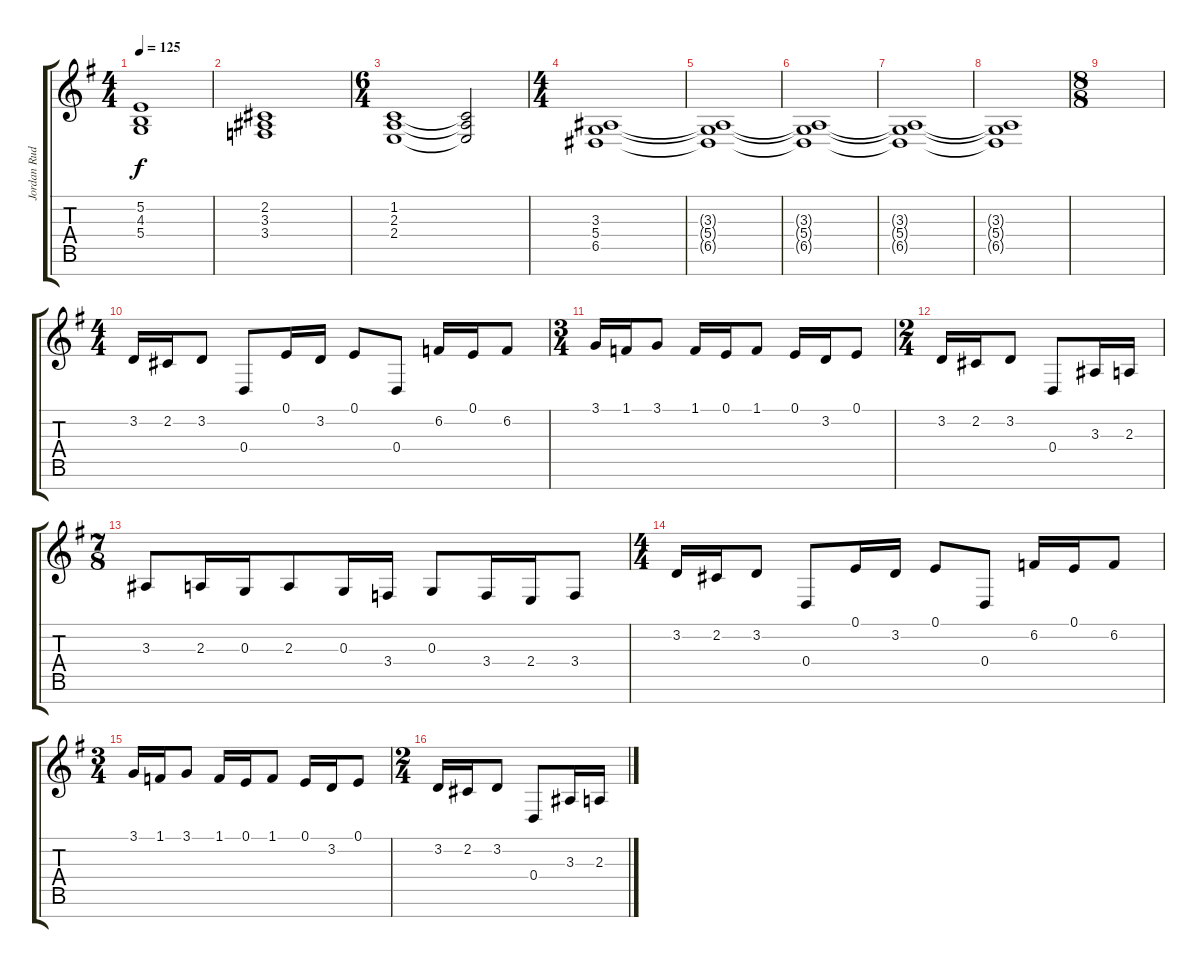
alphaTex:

\track ("Jordan Rudess - Keyboards" "Jordan Rud") {instrument lead2sawtooth}
\staff {score tabs}
\tuning (E4 B3 G3 D3 A2 E2 B1) {hide}
\ts (4 4)
\tempo 125
\clef g2
\ks g
(5.2 4.3 5.4).1{dy f volume 9 instrument synthstrings1} |
(2.2 3.3 3.4).1 |
\ts (6 4)
(1.2 2.3 2.4).1 (1.2{t} 2.3{t} 2.4{t}).2 |
\ts (4 4)
(3.3 5.4 6.5).1 |
(3.3{t} 5.4{t} 6.5{t}).1 |
(3.3{t} 5.4{t} 6.5{t}).1 |
(3.3{t} 5.4{t} 6.5{t}).1 |
(3.3{t} 5.4{t} 6.5{t}).1 |
\ts (8 8)
|
\ts (4 4)
3.2.16{volume 10 instrument stringensemble1} 2.2.16 3.2.8 0.4.8 0.1.16 3.2.16 0.1.8 0.4.8 6.2.16 0.1.16 6.2.8 |
\ts (3 4)
3.1.16 1.1.16 3.1.8 1.1.16 0.1.16 1.1.8 0.1.16 3.2.16 0.1.8 |
\ts (2 4)
3.2.16 2.2.16 3.2.8 0.4.8 3.3.16 2.3.16 |
\ts (7 8)
3.3.8 2.3.16 0.3.16 2.3.8 0.3.16 3.4.16 0.3.8 3.4.16 2.4.16 3.4.8 |
\ts (4 4)
3.2.16{volume 10 instrument stringensemble1} 2.2.16 3.2.8 0.4.8 0.1.16 3.2.16 0.1.8 0.4.8 6.2.16 0.1.16 6.2.8 |
\ts (3 4)
3.1.16 1.1.16 3.1.8 1.1.16 0.1.16 1.1.8 0.1.16 3.2.16 0.1.8 |
\ts (2 4)
3.2.16 2.2.16 3.2.8 0.4.8 3.3.16 2.3.16
